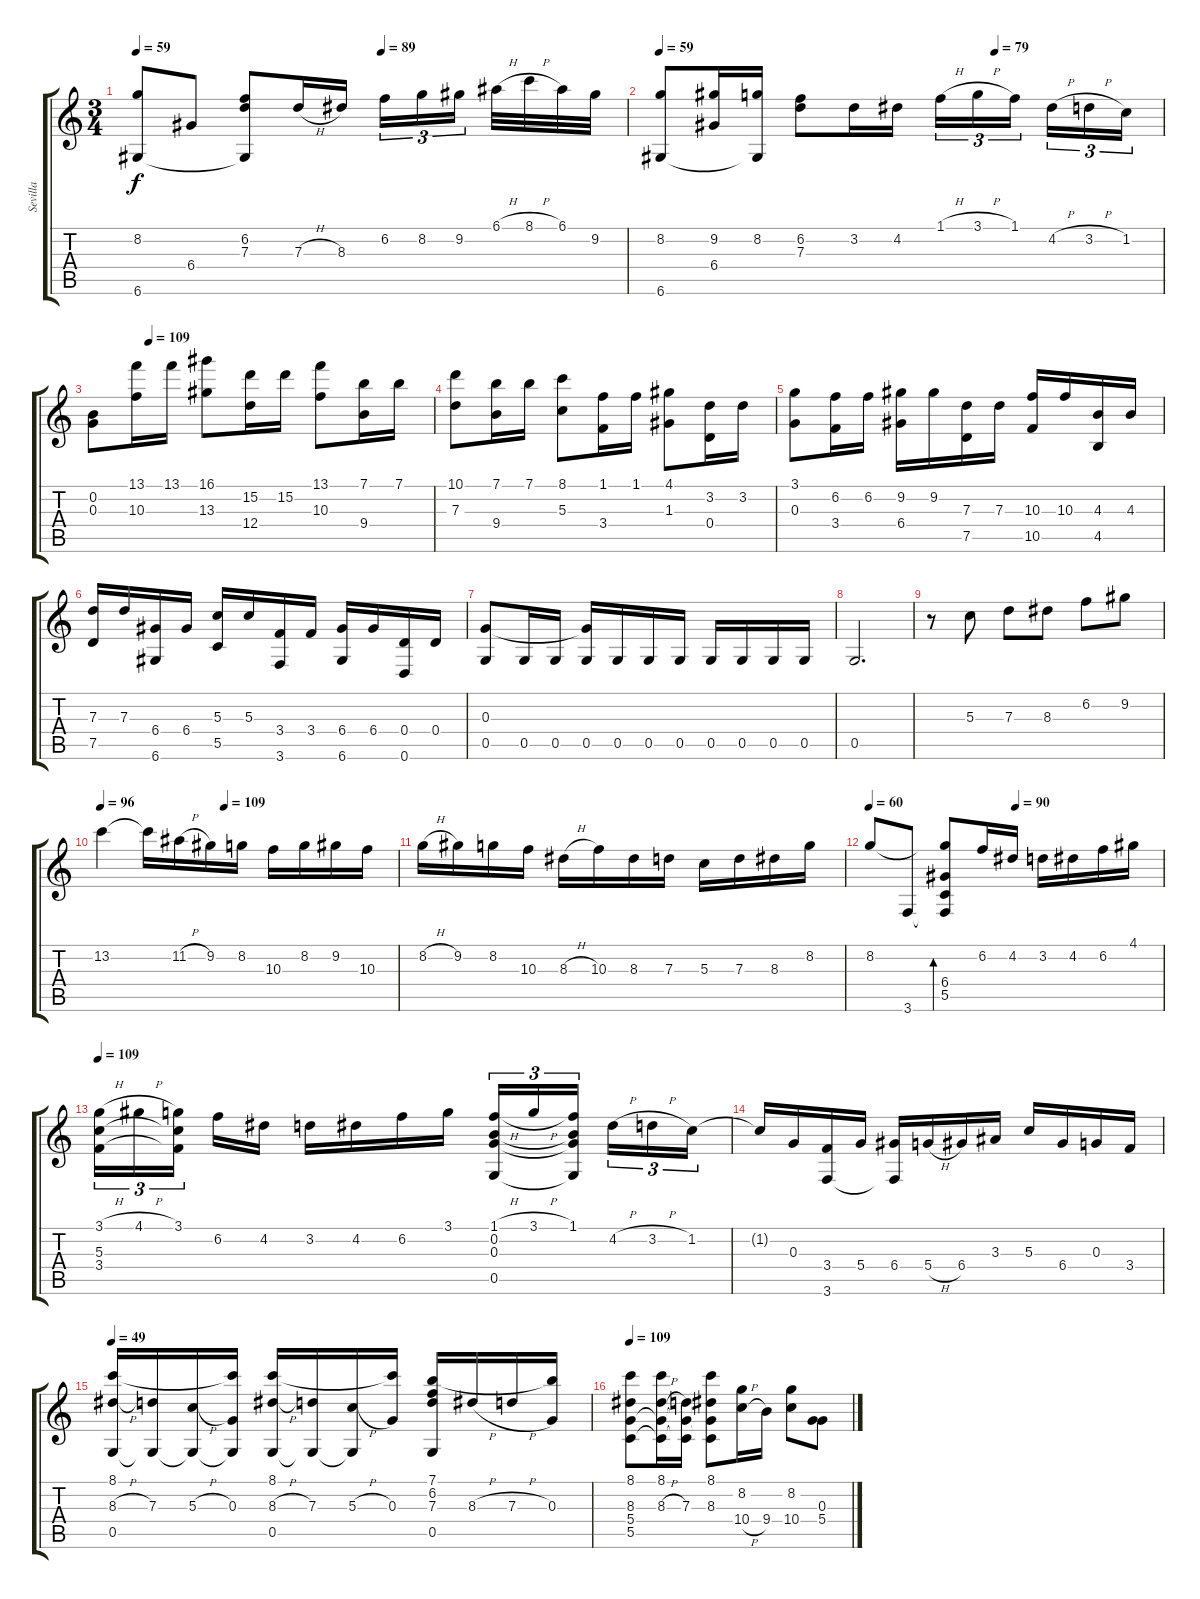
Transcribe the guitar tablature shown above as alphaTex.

\track ("Sevilla" "Sevilla") {instrument acousticguitarnylon}
\staff {score tabs}
\tuning (E4 B3 G3 D3 G2 D2) {hide}
\ts (3 4)
\tempo 59
\tempo (89 0.5)
\clef g2
\ks c
(8.2 6.6).8{dy f} 6.4.8 (6.2 7.3 6.6{t}).8 7.3{h}.16 8.3.16 6.2.16{tu (3 2)} 8.2.16{tu (3 2)} 9.2.16{tu (3 2) beam splitsecondary} 6.1{h}.32 8.1{h}.32 6.1.32 9.2.32 |
\tempo 59
\tempo (79 0.6666666666666666)
(8.2 6.6).8 (9.2 6.4).16 (8.2 6.6{t}).16 (6.2 7.3).8 3.2.16 4.2.16 1.1{h}.16{tu (3 2)} 3.1{h}.16{tu (3 2)} 1.1.16{tu (3 2) beam splitsecondary} 4.2{h}.16{tu (3 2)} 3.2{h}.16{tu (3 2)} 1.2.16{tu (3 2)} |
\tempo (109 0.16666666666666666)
(0.2 0.3).8 (13.1 10.3).16 13.1.16 (16.1 13.3).8 (15.2 12.4).16 15.2.16 (13.1 10.3).8 (7.1 9.4).16 7.1.16 |
(10.1 7.3).8 (7.1 9.4).16 7.1.16 (8.1 5.3).8 (1.1 3.4).16 1.1.16 (4.1 1.3).8 (3.2 0.4).16 3.2.16 |
(3.1 0.3).8 (6.2 3.4).16 6.2.16 (9.2 6.4).16 9.2.16 (7.3 7.5).16 7.3.16 (10.3 10.5).16 10.3.16 (4.3 4.5).16 4.3.16 |
(7.3 7.5).16 7.3.16 (6.4 6.6).16 6.4.16 (5.3 5.5).16 5.3.16 (3.4 3.6).16 3.4.16 (6.4 6.6).16 6.4.16 (0.4 0.6).16 0.4.16 |
(0.3 0.5).8 0.5.16 0.5.16 (0.3{t} 0.5).16 0.5.16 0.5.16 0.5.16 0.5.16 0.5.16 0.5.16 0.5.16 |
0.5.2{d} |
r.8 5.3.8 7.3.8 8.3.8 6.2.8 9.2.8 |
\tempo 96
\tempo (109 0.4166666666666667)
13.2.4 13.2{t}.16 11.2{h}.16 9.2.16 8.2.16 10.3.16 8.2.16 9.2.16 10.3.16 |
8.2{h}.16 9.2.16 8.2.16 10.3.16 8.3{h}.16 10.3.16 8.3.16 7.3.16 5.3.16 7.3.16 8.3.16 8.2.16 |
\tempo 60
\tempo (90 0.5)
8.2.8 3.6.8 (8.2{t} 6.4 5.5 3.6{t}).8{bd 480} 6.2.16 4.2.16 3.2.16 4.2.16 6.2.16 4.1.16 |
\tempo 109
(3.1{h} 5.3 3.4).16{tu (3 2)} 4.1{h}.16{tu (3 2)} (3.1 5.3{t} 3.4{t}).16{tu (3 2) beam splitsecondary} 6.2.16 4.2.16 3.2.16 4.2.16 6.2.16 3.1.16 (1.1{h} 0.2 0.3 0.5).16{tu (3 2)} 3.1{h}.16{tu (3 2)} (1.1 0.2{t} 0.3{t} 0.5{t}).16{tu (3 2) beam splitsecondary} 4.2{h}.16{tu (3 2)} 3.2{h}.16{tu (3 2)} 1.2.16{tu (3 2)} |
1.2{t}.16 0.3.16 (3.4 3.6).16 5.4.16 (6.4 3.6{t}).16 5.4{h}.16 6.4.16 3.3.16 5.3.16 6.4.16 0.3.16 3.4.16 |
\tempo 49
(8.1 8.3{h} 0.5).16 (7.3 0.5{t}).16 (5.3{h} 0.5{t}).16 (8.1{t} 0.3 0.5{t}).16 (8.1 8.3{h} 0.5).16 (7.3 0.5{t}).16 (5.3{h} 0.5{t}).16 (8.1{t} 0.3).16 (7.1 6.2 7.3 0.5).16 8.3{h}.16 7.3{h}.16 (7.1{t} 0.3).16 |
\tempo 109
(8.1 8.3 5.4 5.5).8 (8.1 8.3{h} 5.4{t} 5.5{t}).16 (7.3 5.4{t} 5.5{t}).16 (8.1 8.3 5.4{t} 5.5{t}).8 (8.2 10.4{h}).16 9.4.16 (8.2 10.4).8 (0.3 5.4).8
